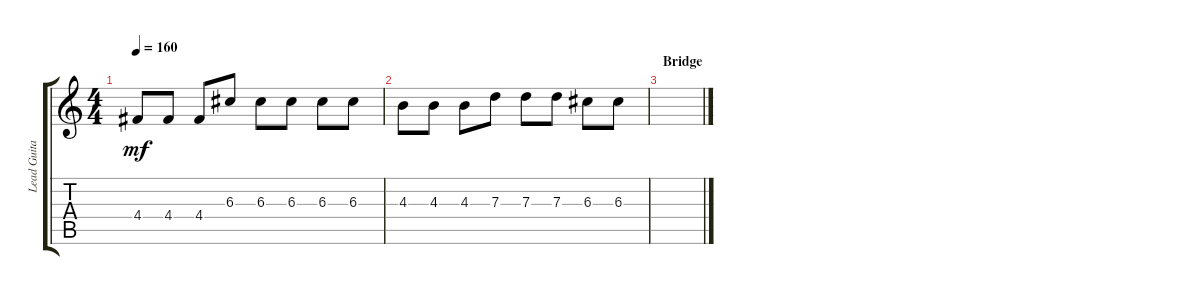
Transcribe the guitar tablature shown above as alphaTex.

\track ("Lead Guitar" "Lead Guita") {instrument distortionguitar}
\staff {score tabs}
\tuning (E4 B3 G3 D3 A2 E2) {hide}
\ts (4 4)
\tempo 160
\clef g2
\ks c
4.4.8{dy mf} 4.4.8 4.4.8 6.3.8 6.3.8 6.3.8 6.3.8 6.3.8 |
4.3.8 4.3.8 4.3.8 7.3.8 7.3.8 7.3.8 6.3.8 6.3.8 |
\section ("" "Bridge")
